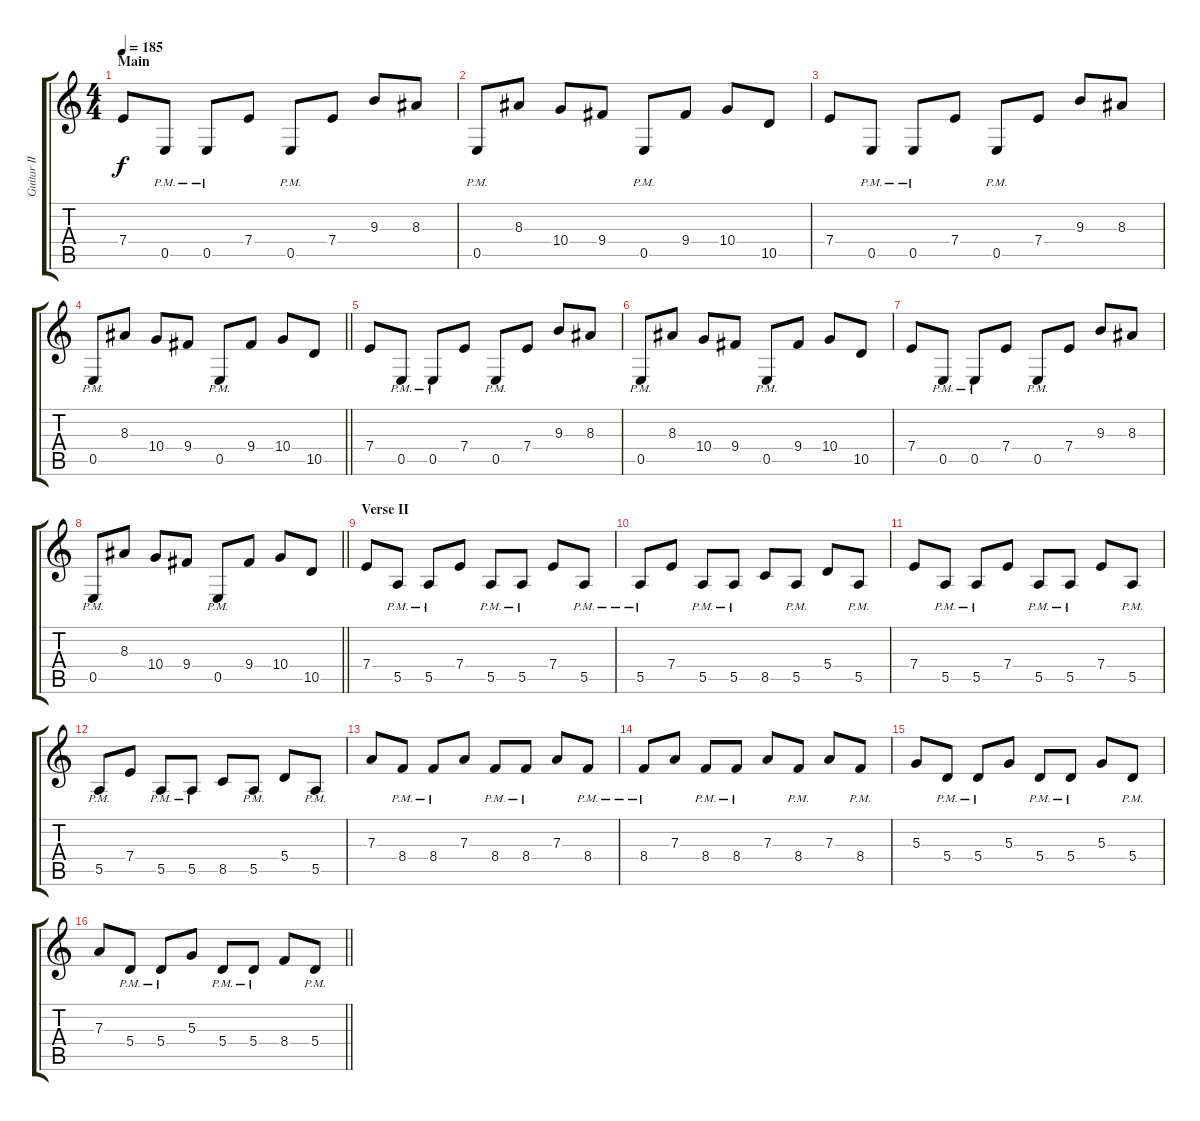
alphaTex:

\track ("Guitar II" "Guitar II") {instrument distortionguitar}
\staff {score tabs}
\tuning (B3 Gb3 D3 A2 E2 B1) {hide}
\ts (4 4)
\section ("" "Main")
\tempo 185
\clef g2
\ks c
7.4.8{dy f} 0.5{pm}.8 0.5{pm}.8 7.4.8 0.5{pm}.8 7.4.8 9.3.8 8.3.8 |
0.5{pm}.8 8.3.8 10.4.8 9.4.8 0.5{pm}.8 9.4.8 10.4.8 10.5.8 |
7.4.8 0.5{pm}.8 0.5{pm}.8 7.4.8 0.5{pm}.8 7.4.8 9.3.8 8.3.8 |
\barLineRight lightlight
0.5{pm}.8 8.3.8 10.4.8 9.4.8 0.5{pm}.8 9.4.8 10.4.8 10.5.8 |
7.4.8 0.5{pm}.8 0.5{pm}.8 7.4.8 0.5{pm}.8 7.4.8 9.3.8 8.3.8 |
0.5{pm}.8 8.3.8 10.4.8 9.4.8 0.5{pm}.8 9.4.8 10.4.8 10.5.8 |
7.4.8 0.5{pm}.8 0.5{pm}.8 7.4.8 0.5{pm}.8 7.4.8 9.3.8 8.3.8 |
\barLineRight lightlight
0.5{pm}.8 8.3.8 10.4.8 9.4.8 0.5{pm}.8 9.4.8 10.4.8 10.5.8 |
\section ("" "Verse II")
7.4.8 5.5{pm}.8 5.5{pm}.8 7.4.8 5.5{pm}.8 5.5{pm}.8 7.4.8 5.5{pm}.8 |
5.5{pm}.8 7.4.8 5.5{pm}.8 5.5{pm}.8 8.5.8 5.5{pm}.8 5.4.8 5.5{pm}.8 |
7.4.8 5.5{pm}.8 5.5{pm}.8 7.4.8 5.5{pm}.8 5.5{pm}.8 7.4.8 5.5{pm}.8 |
5.5{pm}.8 7.4.8 5.5{pm}.8 5.5{pm}.8 8.5.8 5.5{pm}.8 5.4.8 5.5{pm}.8 |
7.3.8 8.4{pm}.8 8.4{pm}.8 7.3.8 8.4{pm}.8 8.4{pm}.8 7.3.8 8.4{pm}.8 |
8.4{pm}.8 7.3.8 8.4{pm}.8 8.4{pm}.8 7.3.8 8.4{pm}.8 7.3.8 8.4{pm}.8 |
5.3.8 5.4{pm}.8 5.4{pm}.8 5.3.8 5.4{pm}.8 5.4{pm}.8 5.3.8 5.4{pm}.8 |
\barLineRight lightlight
7.3.8 5.4{pm}.8 5.4{pm}.8 5.3.8 5.4{pm}.8 5.4{pm}.8 8.4.8 5.4{pm}.8
